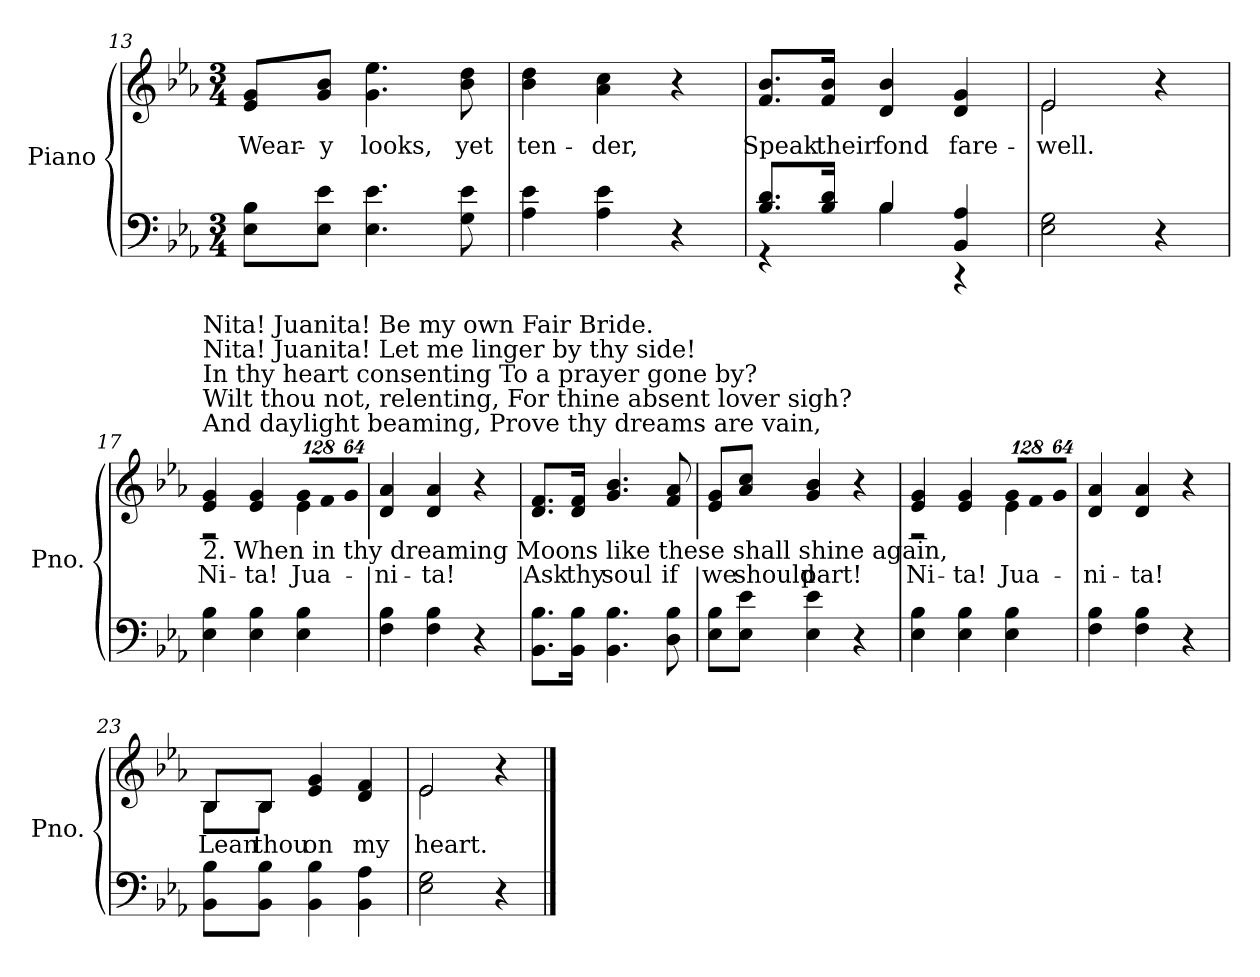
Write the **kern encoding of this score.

**kern	**kern	**text
*part1	*part1	*part1
*staff2	*staff1	*staff1
*I"Piano	*	*
*I'Pno.	*	*
*clefF4	*clefG2	*
*k[b-e-a-]	*k[b-e-a-]	*
*E-:	*E-:	*
*M3/4	*M3/4	*
=13	=13	=13
!	!	!LO:LY:b:color=#000000
8E-i\ 8B-iL	8e-i/ 8giL	Wear-
!	!	!LO:LY:b:color=#000000
8E-i\ 8e-iJ	8gi/ 8b-iJ	-y
!	!	!LO:LY:b:color=#000000
4.E-i\ 4.e-i	4.gi\ 4.ee-i	looks,
!	!	!LO:LY:b:color=#000000
8Gi\ 8e-i	8b-i\ 8ddi	yet
=14	=14	=14
!	!	!LO:LY:b:color=#000000
4A-i\ 4e-i	4b-i\ 4ddi	ten-
!	!	!LO:LY:b:color=#000000
4A-i\ 4e-i	4a-i\ 4cci	-der,
4r	4r	.
=15	=15	=15
*^	*	*
!	!	!	!LO:LY:b:color=#000000
8.B-i/ 8.diL	4r	8.fi/ 8.b-iL	Speak
!	!	!	!LO:LY:b:color=#000000
16B-i/ 16diJk	.	16fi/ 16b-iJk	their
!	!	!	!LO:LY:b:color=#000000
4B-i/	4B-i\	4di/ 4b-i	fond
!	!	!	!LO:LY:b:color=#000000
4BB-i/ 4A-i	4r	4di/ 4gi	fare-
*v	*v	*	*
=16	=16	=16
*^	*	*
!	!	!	!LO:LY:b:color=#000000
*v	*v	*^	*
2E-i\ 2Gi	2e-i/	2e-i\	-well.
4r	4ryy	4r	.
!!LO:LB:g=z	!!
=17	=17	=17	=17
!	!LO:TX:b:t=2.  When in thy dreaming Moons like these shall shine again,	!	!
!	!LO:TX:t=And daylight beaming, Prove thy dreams are vain,	!	!
!	!LO:TX:t=Wilt thou not, relenting, For thine absent lover sigh?	!	!
!	!LO:TX:t=In thy heart consenting To a prayer gone by?	!	!
!	!LO:TX:t=Nita!  Juanita!  Let me linger by thy side!	!	!
!	!LO:TX:t=Nita!  Juanita!  Be my own Fair Bride.	!	!
!	!	!	!LO:LY:b:color=#000000
4E-i\ 4B-i	4e-i/ 4gi	2r	Ni-
!	!	!	!LO:LY:b:color=#000000
4E-i\ 4B-i	4e-i/ 4gi	.	-ta!
*	*Xbrackettup	*	*
!	!LO:N:vis=8	!	!
!	!	!	!LO:LY:b:color=#000000
4E-i\ 4B-i	1024%85gi/L	4e-i\	Jua-
!	!LO:N:vis=8	!	!
.	1024%85fi/	.	.
!	!LO:N:vis=8	!	!
.	512%43gi/J	.	.
*	*v	*v	*
=18	=18	=18
!	!	!LO:LY:b:color=#000000
4Fi\ 4B-i	4di/ 4a-i	-ni-
!	!	!LO:LY:b:color=#000000
4Fi\ 4B-i	4di/ 4a-i	-ta!
4r	4r	.
=19	=19	=19
!	!	!LO:LY:b:color=#000000
8.BB-i\ 8.B-iL	8.di/ 8.fiL	Ask
!	!	!LO:LY:b:color=#000000
16BB-i\ 16B-iJk	16di/ 16fiJk	thy
!	!	!LO:LY:b:color=#000000
4.BB-i\ 4.B-i	4.gi/ 4.b-i	soul
!	!	!LO:LY:b:color=#000000
8Di\ 8B-i	8fi/ 8a-i	if
=20	=20	=20
!	!	!LO:LY:b:color=#000000
8E-i\ 8B-iL	8e-i/ 8giL	we
!	!	!LO:LY:b:color=#000000
8E-i\ 8e-iJ	8a-i/ 8cciJ	should
!	!	!LO:LY:b:color=#000000
4E-i\ 4e-i	4gi/ 4b-i	part!
4r	4r	.
=21	=21	=21
!	!	!LO:LY:b:color=#000000
*	*^	*
4E-i\ 4B-i	4e-i/ 4gi	2r	Ni-
!	!	!	!LO:LY:b:color=#000000
4E-i\ 4B-i	4e-i/ 4gi	.	-ta!
!	!LO:N:vis=8	!	!
!	!	!	!LO:LY:b:color=#000000
4E-i\ 4B-i	1024%85gi/L	4e-i\	Jua-
!	!LO:N:vis=8	!	!
.	1024%85fi/	.	.
!	!LO:N:vis=8	!	!
.	512%43gi/J	.	.
*	*v	*v	*
=22	=22	=22
!	!	!LO:LY:b:color=#000000
4Fi\ 4B-i	4di/ 4a-i	-ni-
!	!	!LO:LY:b:color=#000000
4Fi\ 4B-i	4di/ 4a-i	-ta!
4r	4r	.
=23	=23	=23
!	!	!LO:LY:b:color=#000000
*	*^	*
8BB-i\ 8B-iL	8B-i/L	8B-i\L	Lean
!	!	!	!LO:LY:b:color=#000000
8BB-i\ 8B-iJ	8B-i/J	8B-i\J	thou
!	!	!	!LO:LY:b:color=#000000
4BB-i\ 4B-i	4e-i/ 4gi	2ryy	on
!	!	!	!LO:LY:b:color=#000000
4BB-i\ 4A-i	4di/ 4fi	.	my
=24	=24	=24	=24
!	!	!	!LO:LY:b:color=#000000
2E-i\ 2Gi	2e-i/	2e-i\	heart.
4r	4ryy	4r	.
*	*v	*v	*
==	==	==
*-	*-	*-
